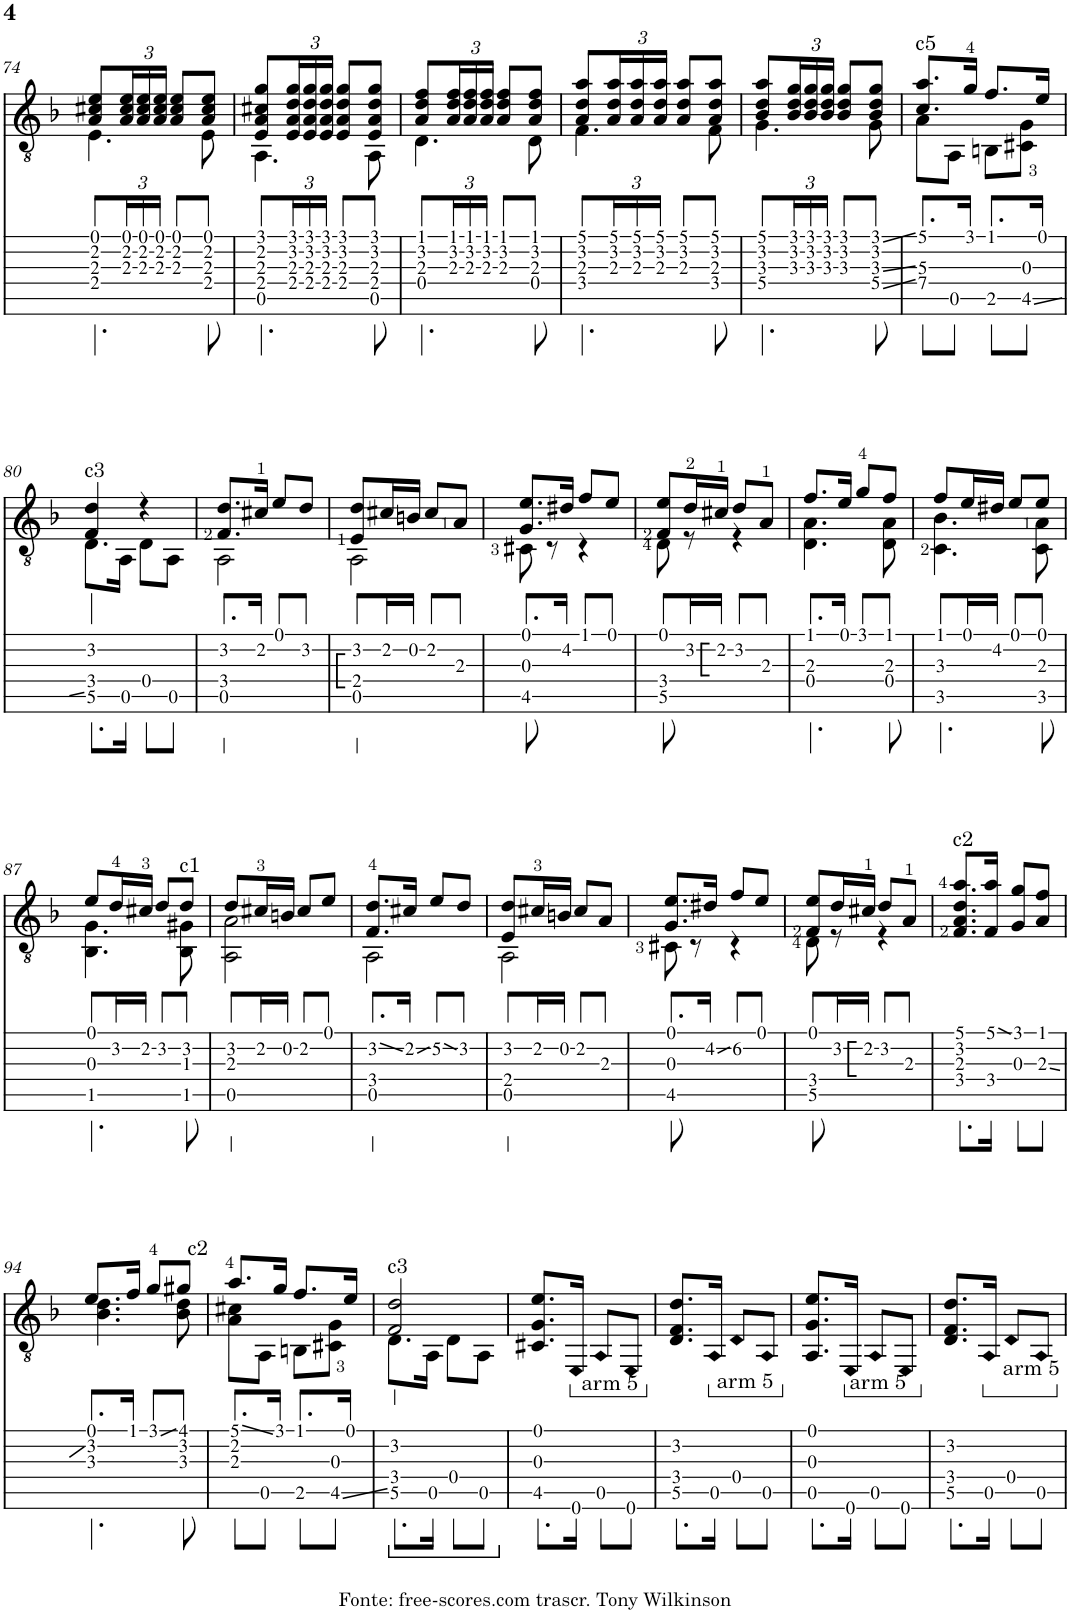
**kern	**kern
*part2	*part1
*staff2	*staff1
*I"Chitarra classica (Intavolatura)	*I"Classical Guitar
!!LO:PB:g=z
*	*clefGv2
*k[b-]	*k[b-]
*M2/4	*M2/4
=74	=74
*^	*^
8A/ 8c#X/ 8e/L	4.E\	8A/ 8c#X/ 8e/L	4.E\
*Xbrackettup	*	*Xbrackettup	*
24A/ 24c#/ 24e/L	.	24A/ 24c#/ 24e/L	.
24A/ 24c#/ 24e/	.	24A/ 24c#/ 24e/	.
24A/ 24c#/ 24e/JJ	.	24A/ 24c#/ 24e/JJ	.
8A/ 8c#/ 8e/L	.	8A/ 8c#/ 8e/L	.
8A/ 8c#/ 8e/J	8E\	8A/ 8c#/ 8e/J	8E\
=75	=75	=75	=75
8E/ 8A/ 8c#X/ 8g/L	4.AA\	8E/ 8A/ 8c#X/ 8g/L	4.AA\
24E/ 24A/ 24d/ 24g/L	.	24E/ 24A/ 24d/ 24g/L	.
24E/ 24A/ 24d/ 24g/	.	24E/ 24A/ 24d/ 24g/	.
24E/ 24A/ 24d/ 24g/JJ	.	24E/ 24A/ 24d/ 24g/JJ	.
8E/ 8A/ 8d/ 8g/L	.	8E/ 8A/ 8d/ 8g/L	.
8E/ 8A/ 8d/ 8g/J	8AA\	8E/ 8A/ 8d/ 8g/J	8AA\
=76	=76	=76	=76
8A/ 8d/ 8f/L	4.D\	8A/ 8d/ 8f/L	4.D\
24A/ 24d/ 24f/L	.	24A/ 24d/ 24f/L	.
24A/ 24d/ 24f/	.	24A/ 24d/ 24f/	.
24A/ 24d/ 24f/JJ	.	24A/ 24d/ 24f/JJ	.
8A/ 8d/ 8f/L	.	8A/ 8d/ 8f/L	.
8A/ 8d/ 8f/J	8D\	8A/ 8d/ 8f/J	8D\
=77	=77	=77	=77
8A/ 8d/ 8a/L	4.F\	8A/ 8d/ 8a/L	4.F\
24A/ 24d/ 24a/L	.	24A/ 24d/ 24a/L	.
24A/ 24d/ 24a/	.	24A/ 24d/ 24a/	.
24A/ 24d/ 24a/JJ	.	24A/ 24d/ 24a/JJ	.
8A/ 8d/ 8a/L	.	8A/ 8d/ 8a/L	.
8A/ 8d/ 8a/J	8F\	8A/ 8d/ 8a/J	8F\
=78	=78	=78	=78
8B-/ 8d/ 8a/L	4.G\	8B-/ 8d/ 8a/L	4.G\
24B-/ 24d/ 24g/L	.	24B-/ 24d/ 24g/L	.
24B-/ 24d/ 24g/	.	24B-/ 24d/ 24g/	.
24B-/ 24d/ 24g/JJ	.	24B-/ 24d/ 24g/JJ	.
8B-/ 8d/ 8g/L	.	8B-/ 8d/ 8g/L	.
8B-/ 8d/ 8g/J	8G\	8B-/ 8d/ 8g/J	8G\
=79	=79	=79	=79
!	!	!LO:TX:a:t=c5	!
8.c/ 8.a/L	8A\L	8.c/ 8.a/L	8A\L
.	8AA\J	.	8AA\J
16g/Jk	.	16g/Jk	.
8.f/L	8BBn\L	8.f/L	8BBn\L
.	8C#X\ 8G\J	.	8C#X\ 8G\J
16e/Jk	.	16e/Jk	.
!!LO:LB:g=z	!!
=80	=80	=80	=80
!	!	!LO:TX:a:t=c3	!
4F/ 4d/	8.D\L	4F/ 4d/	8.D\L
.	16AA\Jk	.	16AA\Jk
4r	8D\L	4r	8D\L
.	8AA\J	.	8AA\J
=81	=81	=81	=81
8.F/ 8.d/L	2AA\	8.F/ 8.d/L	2AA\
16c#X/Jk	.	16c#X/Jk	.
8e/L	.	8e/L	.
8d/J	.	8d/J	.
=82	=82	=82	=82
8E/ 8d/L	2AA\	8E/ 8d/L	2AA\
16c#X/L	.	16c#X/L	.
16Bn/JJ	.	16Bn/JJ	.
8c#/L	.	8c#/L	.
8A/J	.	8A/J	.
=83	=83	=83	=83
8.G/ 8.e/L	8C#X\	8.G/ 8.e/L	8C#X\
.	8r	.	8r
16d#X/Jk	.	16d#X/Jk	.
8f/L	4r	8f/L	4r
8e/J	.	8e/J	.
=84	=84	=84	=84
8F/ 8e/L	8D\	8F/ 8e/L	8D\
16d/L	8r	16d/L	8r
16c#X/JJ	.	16c#X/JJ	.
8d/L	4r	8d/L	4r
8A/J	.	8A/J	.
=85	=85	=85	=85
8.f/L	4.D\ 4.A\	8.f/L	4.D\ 4.A\
16e/Jk	.	16e/Jk	.
8g/L	.	8g/L	.
8f/J	8D\ 8A\	8f/J	8D\ 8A\
=86	=86	=86	=86
8f/L	4.C\ 4.B-\	8f/L	4.C\ 4.B-\
16e/L	.	16e/L	.
16d#X/JJ	.	16d#X/JJ	.
8e/L	.	8e/L	.
8e/J	8C\ 8A\	8e/J	8C\ 8A\
!!LO:LB:g=z	!!
=87	=87	=87	=87
8e/L	4.BB-\ 4.G\	8e/L	4.BB-\ 4.G\
16d/L	.	16d/L	.
16c#X/JJ	.	16c#X/JJ	.
8d/L	.	8d/L	.
!	!	!LO:TX:a:t=c1	!
8d/J	8BB-\ 8G#X\	8d/J	8BB-\ 8G#X\
=88	=88	=88	=88
8d/L	2AA\ 2A\	8d/L	2AA\ 2A\
16c#X/L	.	16c#X/L	.
16Bn/JJ	.	16Bn/JJ	.
8c#/L	.	8c#/L	.
8e/J	.	8e/J	.
=89	=89	=89	=89
8.F/ 8.d/L	2AA\	8.F/ 8.d/L	2AA\
16c#X/Jk	.	16c#X/Jk	.
8e/L	.	8e/L	.
8d/J	.	8d/J	.
=90	=90	=90	=90
8E/ 8d/L	2AA\	8E/ 8d/L	2AA\
16c#X/L	.	16c#X/L	.
16Bn/JJ	.	16Bn/JJ	.
8c#/L	.	8c#/L	.
8A/J	.	8A/J	.
=91	=91	=91	=91
8.G/ 8.e/L	8C#X\	8.G/ 8.e/L	8C#X\
.	8r	.	8r
16d#X/Jk	.	16d#X/Jk	.
8f/L	4r	8f/L	4r
8e/J	.	8e/J	.
=92	=92	=92	=92
8F/ 8e/L	8D\	8F/ 8e/L	8D\
16d/L	8r	16d/L	8r
16c#X/JJ	.	16c#X/JJ	.
8d/L	4r	8d/L	4r
8A/J	.	8A/J	.
*v	*v	*	*
*	*v	*v
=93	=93
!	!LO:TX:a:t=c2
8.F\ 8.A\ 8.d\ 8.a\L	8.F/ 8.A/ 8.d/ 8.a/L
16F\ 16a\Jk	16F/ 16a/Jk
8G\ 8g\L	8G/ 8g/L
8A\ 8f\J	8A/ 8f/J
!!LO:LB:g=z
=94	=94
*^	*^
8.e/L	4.B-\ 4.d\	8.e/L	4.B-\ 4.d\
16f/Jk	.	16f/Jk	.
8g/L	.	8g/L	.
8g#X/J	8B-\ 8d\	8g#X/J	8B-\ 8d\
=95	=95	=95	=95
!	!	!LO:TX:a:t=c2	!
8.a/L	8A\ 8c#X\L	8.a/L	8A\ 8c#X\L
.	8AA\J	.	8AA\J
16g/Jk	.	16g/Jk	.
8.f/L	8BBn\L	8.f/L	8BBn\L
.	8C#X\ 8G\J	.	8C#X\ 8G\J
16e/Jk	.	16e/Jk	.
=96	=96	=96	=96
*ped	*	*	*
*ped	*	*	*
*ped	*	*	*
*ped	*	*	*
!	!	!LO:TX:a:t=c3	!
2F/ 2d/	8.D\L	2F/ 2d/	8.D\L
*Xped	*	*	*
.	16AA\Jk	.	16AA\Jk
*Xped	*	*	*
.	8D\L	.	8D\L
*Xped	*	*	*
.	8AA\J	.	8AA\J
*v	*v	*	*
*	*v	*v
=97	=97
*Xped	*
8.C#X\ 8.G\ 8.e\L	8.C#X/ 8.G/ 8.e/L
*	*ped
!	!LO:TX:b:t=arm 5
16EE\Jk	16EE/Jk
8AA\L	8AA/L
8EE\J	8EE/J
=98	=98
*	*Xped
8.D\ 8.F\ 8.d\L	8.D/ 8.F/ 8.d/L
*	*ped
!	!LO:TX:b:t=arm 5
16AA\Jk	16AA/Jk
8D\L	8D/L
8AA\J	8AA/J
=99	=99
*	*Xped
8.AA\ 8.G\ 8.e\L	8.AA/ 8.G/ 8.e/L
*	*ped
!	!LO:TX:b:t=arm 5
16EE\Jk	16EE/Jk
8AA\L	8AA/L
8EE\J	8EE/J
=100	=100
*	*Xped
8.D\ 8.F\ 8.d\L	8.D/ 8.F/ 8.d/L
*	*ped
!	!LO:TX:b:t=arm 5
16AA\Jk	16AA/Jk
8D\L	8D/L
8AA\J	8AA/J
*	*Xped
=	=
*-	*-
